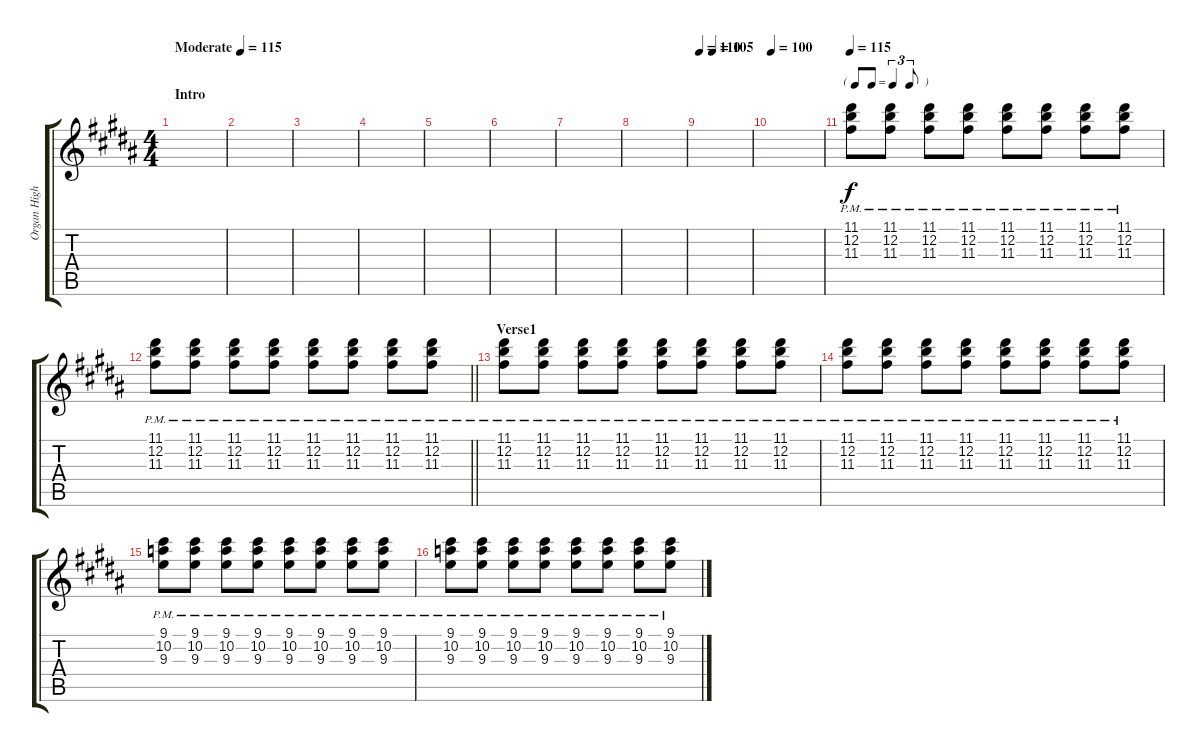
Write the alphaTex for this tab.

\track ("Organ High" "Organ High") {instrument percussiveorgan}
\staff {score tabs}
\tuning (E5 B4 G4 D4 A3 E3) {hide}
\ts (4 4)
\section ("" "Intro")
\tempo (115 "Moderate")
\clef g2
\ks b
|
|
|
|
|
|
|
|
\tempo 110
\tempo (105 0.25)
|
\tempo 100
|
\tf triplet8th
\tempo 115
(11.1{pm} 12.2{pm} 11.3{pm}).8 (11.1{pm} 12.2{pm} 11.3{pm}).8 (11.1{pm} 12.2{pm} 11.3{pm}).8 (11.1{pm} 12.2{pm} 11.3{pm}).8 (11.1{pm} 12.2{pm} 11.3{pm}).8 (11.1{pm} 12.2{pm} 11.3{pm}).8 (11.1{pm} 12.2{pm} 11.3{pm}).8 (11.1{pm} 12.2{pm} 11.3{pm}).8 |
\barLineRight lightlight
(11.1{pm} 12.2{pm} 11.3{pm}).8 (11.1{pm} 12.2{pm} 11.3{pm}).8 (11.1{pm} 12.2{pm} 11.3{pm}).8 (11.1{pm} 12.2{pm} 11.3{pm}).8 (11.1{pm} 12.2{pm} 11.3{pm}).8 (11.1{pm} 12.2{pm} 11.3{pm}).8 (11.1{pm} 12.2{pm} 11.3{pm}).8 (11.1{pm} 12.2{pm} 11.3{pm}).8 |
\section ("" "Verse1")
(11.1{pm} 12.2{pm} 11.3{pm}).8 (11.1{pm} 12.2{pm} 11.3{pm}).8 (11.1{pm} 12.2{pm} 11.3{pm}).8 (11.1{pm} 12.2{pm} 11.3{pm}).8 (11.1{pm} 12.2{pm} 11.3{pm}).8 (11.1{pm} 12.2{pm} 11.3{pm}).8 (11.1{pm} 12.2{pm} 11.3{pm}).8 (11.1{pm} 12.2{pm} 11.3{pm}).8 |
(11.1{pm} 12.2{pm} 11.3{pm}).8 (11.1{pm} 12.2{pm} 11.3{pm}).8 (11.1{pm} 12.2{pm} 11.3{pm}).8 (11.1{pm} 12.2{pm} 11.3{pm}).8 (11.1{pm} 12.2{pm} 11.3{pm}).8 (11.1{pm} 12.2{pm} 11.3{pm}).8 (11.1{pm} 12.2{pm} 11.3{pm}).8 (11.1{pm} 12.2{pm} 11.3{pm}).8 |
(9.1{pm} 10.2{pm} 9.3{pm}).8 (9.1{pm} 10.2{pm} 9.3{pm}).8 (9.1{pm} 10.2{pm} 9.3{pm}).8 (9.1{pm} 10.2{pm} 9.3{pm}).8 (9.1{pm} 10.2{pm} 9.3{pm}).8 (9.1{pm} 10.2{pm} 9.3{pm}).8 (9.1{pm} 10.2{pm} 9.3{pm}).8 (9.1{pm} 10.2{pm} 9.3{pm}).8 |
(9.1{pm} 10.2{pm} 9.3{pm}).8 (9.1{pm} 10.2{pm} 9.3{pm}).8 (9.1{pm} 10.2{pm} 9.3{pm}).8 (9.1{pm} 10.2{pm} 9.3{pm}).8 (9.1{pm} 10.2{pm} 9.3{pm}).8 (9.1{pm} 10.2{pm} 9.3{pm}).8 (9.1{pm} 10.2{pm} 9.3{pm}).8 (9.1{pm} 10.2{pm} 9.3{pm}).8
